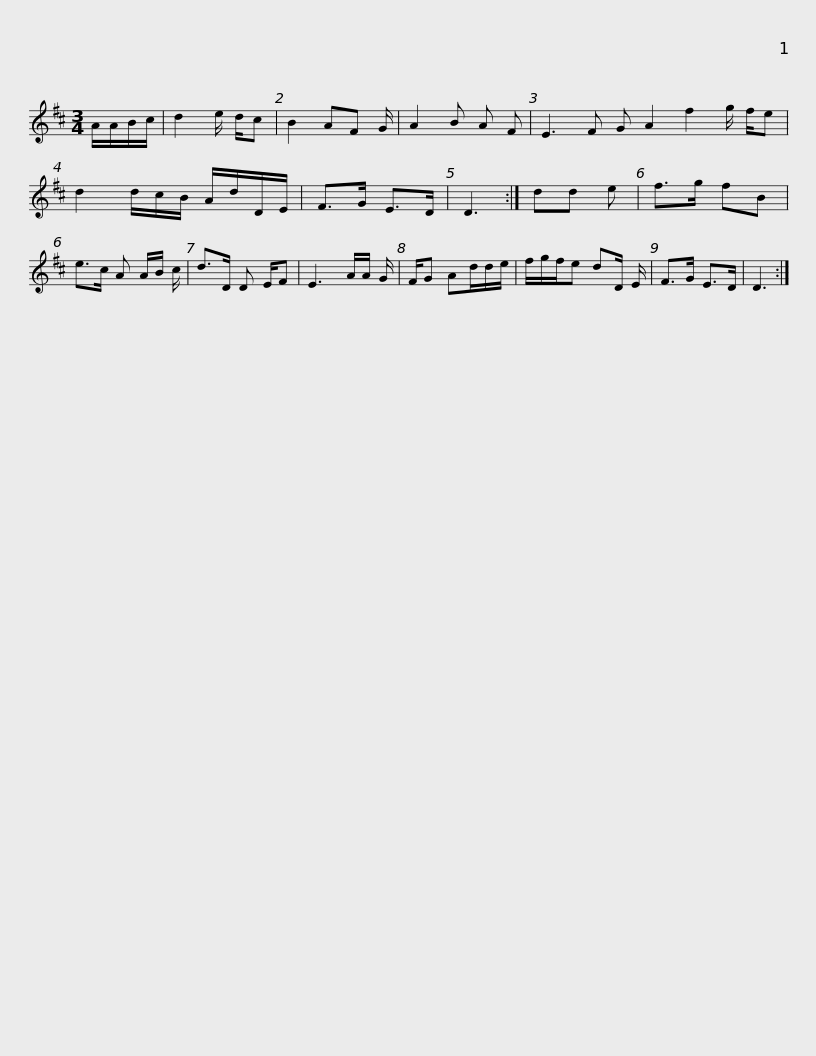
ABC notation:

X:1
L:1/8
M:3/4
I:linebreak $
K:D
V:1 treble
V:1
 A/A/B/c/ | d2 e/ d/c | B2 AF G/ | A2 B A F | E3 F G A2 f2 g/ f/e | %5
 d2 d/c/B/ A/d/D/E/ | F>G E>D | D3 :|$ dd e | f>g fB | %10
 e>c A A/B/ c/ | d>D D E/F | E3 A/A/ G/ | F/G Ad/d/e/ | f/g/f/e dD/ E/ | %15
 F>G E>D | D3 :| %17
